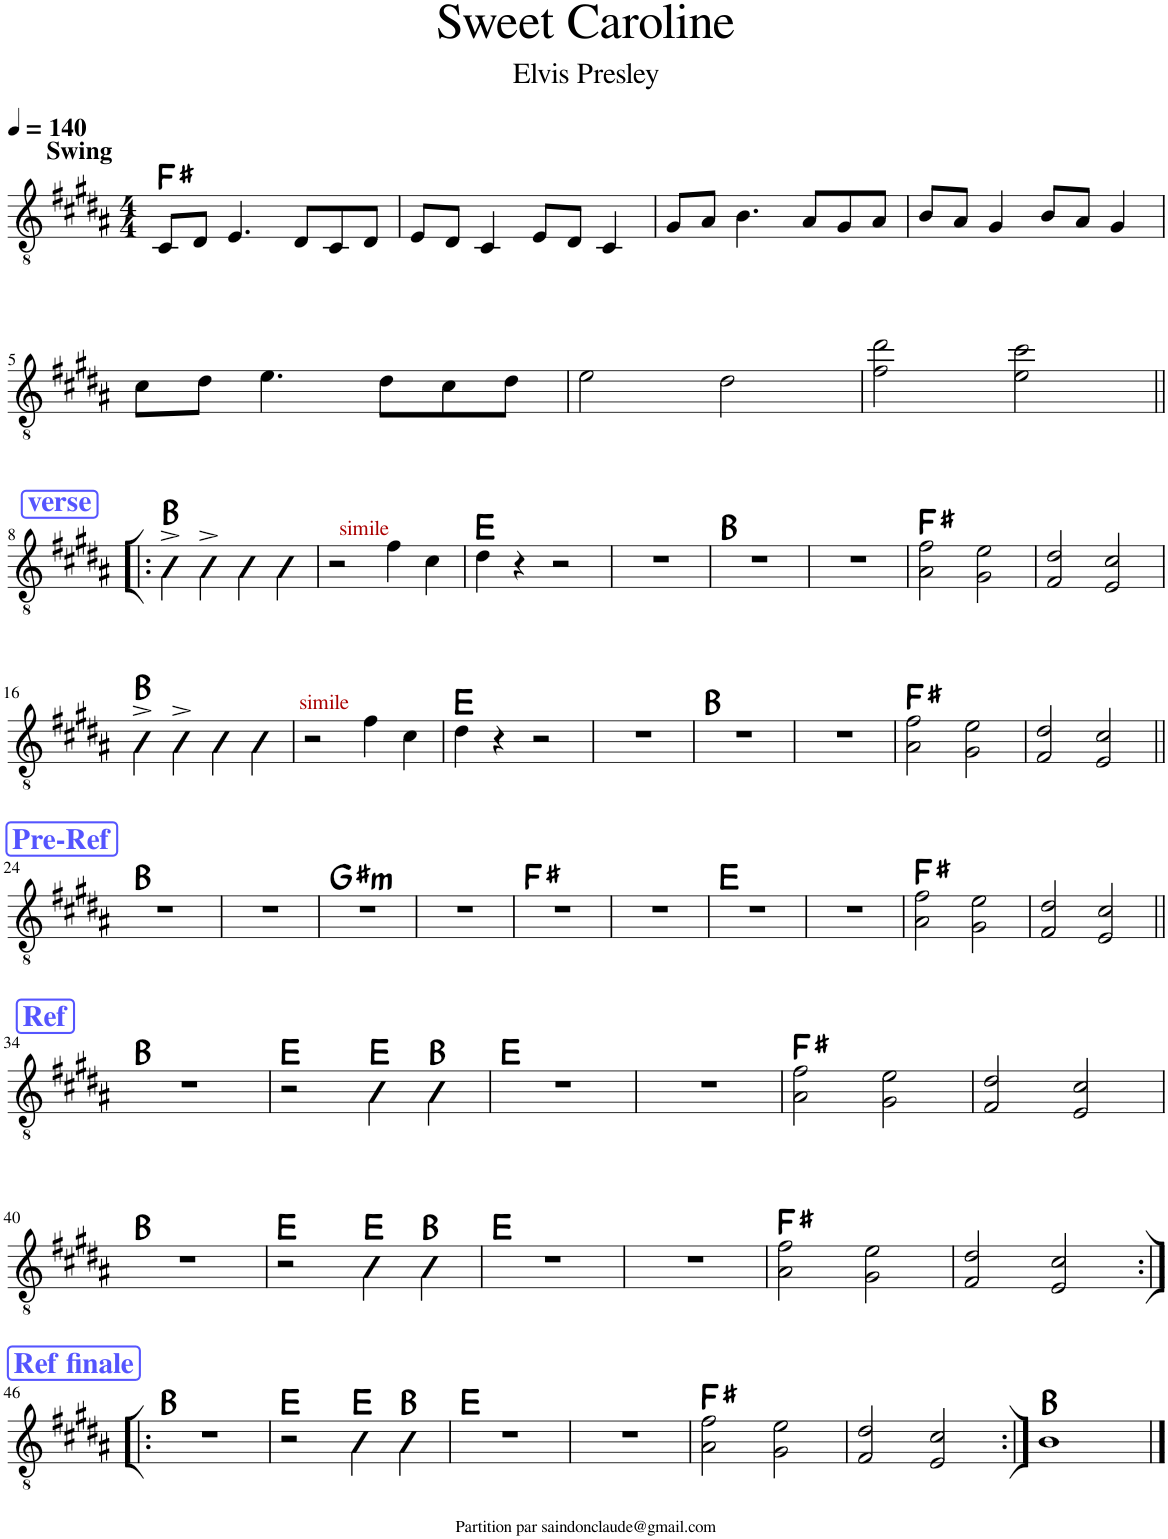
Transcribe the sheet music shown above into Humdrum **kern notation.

**kern	**harte
*part1	*part1
*staff1	*
*I"Classical Guitar	*
*I'Guit.	*
*clefGv2	*
*k[f#c#g#d#a#]	*
*M4/4	*
*MM140	*
=1	=1
!LO:TX:a:B:t=Swing	!
8C#/L	F#:maj
8D#/J	.
4.E/	.
8D#/L	.
8C#/	.
8D#/J	.
=2	=2
8E/L	.
8D#/J	.
4C#/	.
8E/L	.
8D#/J	.
4C#/	.
=3	=3
8G#/L	.
8A#/J	.
4.B\	.
8A#/L	.
8G#/	.
8A#/J	.
=4	=4
8B/L	.
8A#/J	.
4G#/	.
8B/L	.
8A#/J	.
4G#/	.
!!LO:LB:g=z
=5	=5
8c#\L	.
8d#\J	.
4.e\	.
8d#\L	.
8c#\	.
8d#\J	.
=6	=6
2e\	.
2d#\	.
=7	=7
2f#\ 2dd#\	.
2e\ 2cc#\	.
!!LO:LB:g=z
!!LO:REH:place=s1:a:B:cj:color=#5555FF:fs=14:t=verse
=8!|:	=8!|:
4B^\	B:maj
4B^\	.
4B\	.
4B\	.
=9	=9
!LO:TX:a:color=#AA0000:t=simile	!
2r	.
4f#\	.
4c#\	.
=10	=10
4d#\	E:maj
4r	.
2r	.
=11	=11
1r	.
=12	=12
1r	B:maj
=13	=13
1r	.
=14	=14
2A#\ 2f#\	F#:maj
2G#\ 2e\	.
=15	=15
2F#/ 2d#/	.
2E/ 2c#/	.
!!LO:LB:g=z
=16	=16
4B^\	B:maj
4B^\	.
4B\	.
4B\	.
=17	=17
!LO:TX:a:color=#AA0000:t=simile	!
2r	.
4f#\	.
4c#\	.
=18	=18
4d#\	E:maj
4r	.
2r	.
=19	=19
1r	.
=20	=20
1r	B:maj
=21	=21
1r	.
=22	=22
2A#\ 2f#\	F#:maj
2G#\ 2e\	.
=23	=23
2F#/ 2d#/	.
2E/ 2c#/	.
!!LO:LB:g=z
!!LO:REH:place=s1:a:B:cj:color=#5555FF:fs=14:t=Pre-Ref
=24||	=24||
1r	B:maj
=25	=25
1r	.
=26	=26
!	!LO:H:kt=m
1r	G#:min
=27	=27
1r	.
=28	=28
1r	F#:maj
=29	=29
1r	.
=30	=30
1r	E:maj
=31	=31
1r	.
=32	=32
2A#\ 2f#\	F#:maj
2G#\ 2e\	.
=33	=33
2F#/ 2d#/	.
2E/ 2c#/	.
!!LO:LB:g=z
!!LO:REH:place=s1:a:B:cj:color=#5555FF:fs=14:t=Ref
=34||	=34||
1r	B:maj
=35	=35
2r	E:maj
4B\	E:maj
4B\	B:maj
=36	=36
1r	E:maj
=37	=37
1r	.
=38	=38
2A#\ 2f#\	F#:maj
2G#\ 2e\	.
=39	=39
2F#/ 2d#/	.
2E/ 2c#/	.
!!LO:LB:g=z
=40	=40
1r	B:maj
=41	=41
2r	E:maj
4B\	E:maj
4B\	B:maj
=42	=42
1r	E:maj
=43	=43
1r	.
=44	=44
2A#\ 2f#\	F#:maj
2G#\ 2e\	.
=45	=45
2F#/ 2d#/	.
2E/ 2c#/	.
!!LO:LB:g=z
!!LO:REH:place=s1:a:B:cj:color=#5555FF:fs=14:t=Ref finale
=46:|!|:	=46:|!|:
1r	B:maj
=47	=47
2r	E:maj
4B\	E:maj
4B\	B:maj
=48	=48
1r	E:maj
=49	=49
1r	.
=50	=50
2A#\ 2f#\	F#:maj
2G#\ 2e\	.
=51	=51
2F#/ 2d#/	.
2E/ 2c#/	.
=52:|!	=52:|!
1B	B:maj
==	==
*-	*-
